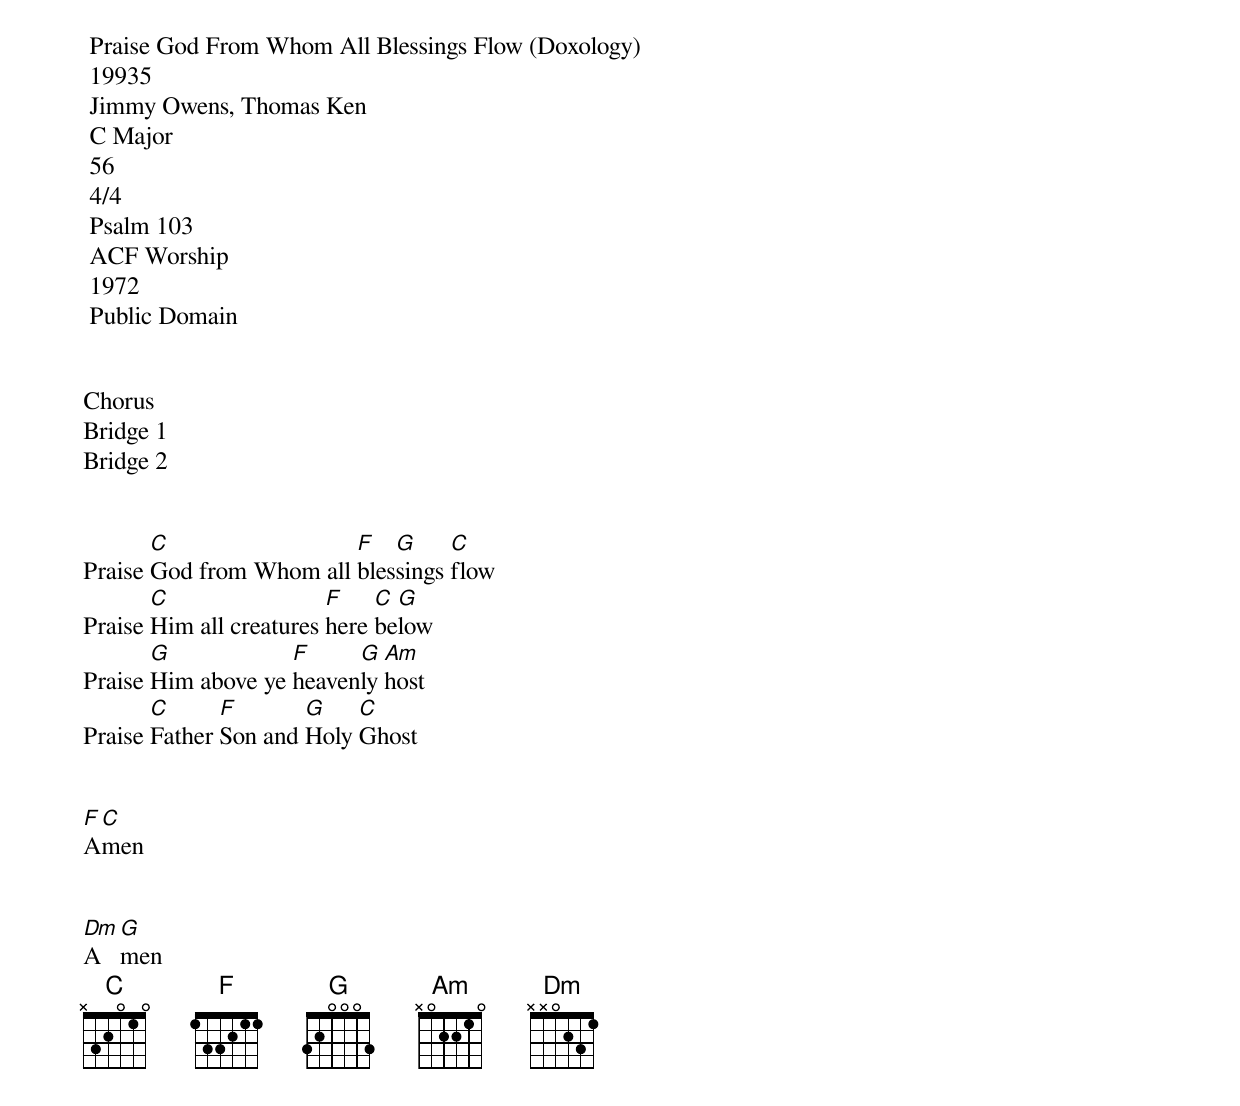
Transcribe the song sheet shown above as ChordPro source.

<song> Praise God From Whom All Blessings Flow (Doxology)
<ccli> 19935
<composer> Jimmy Owens, Thomas Ken
<key> C Major
<bpm> 56
<signature> 4/4
<verse> Psalm 103
<arranger> ACF Worship
<year> 1972
<publisher> Public Domain

<order>
Chorus
Bridge 1
Bridge 2

<Chorus>
Praise [C]God from Whom all [F]bles[G]sings [C]flow
Praise [C]Him all creatures [F]here [C]be[G]low
Praise [G]Him above ye [F]heaven[G]ly [Am]host
Praise [C]Father [F]Son and [G]Holy [C]Ghost

<Bridge 1>
[F]A[C]men

<Bridge 2>
[Dm]A[G]men
